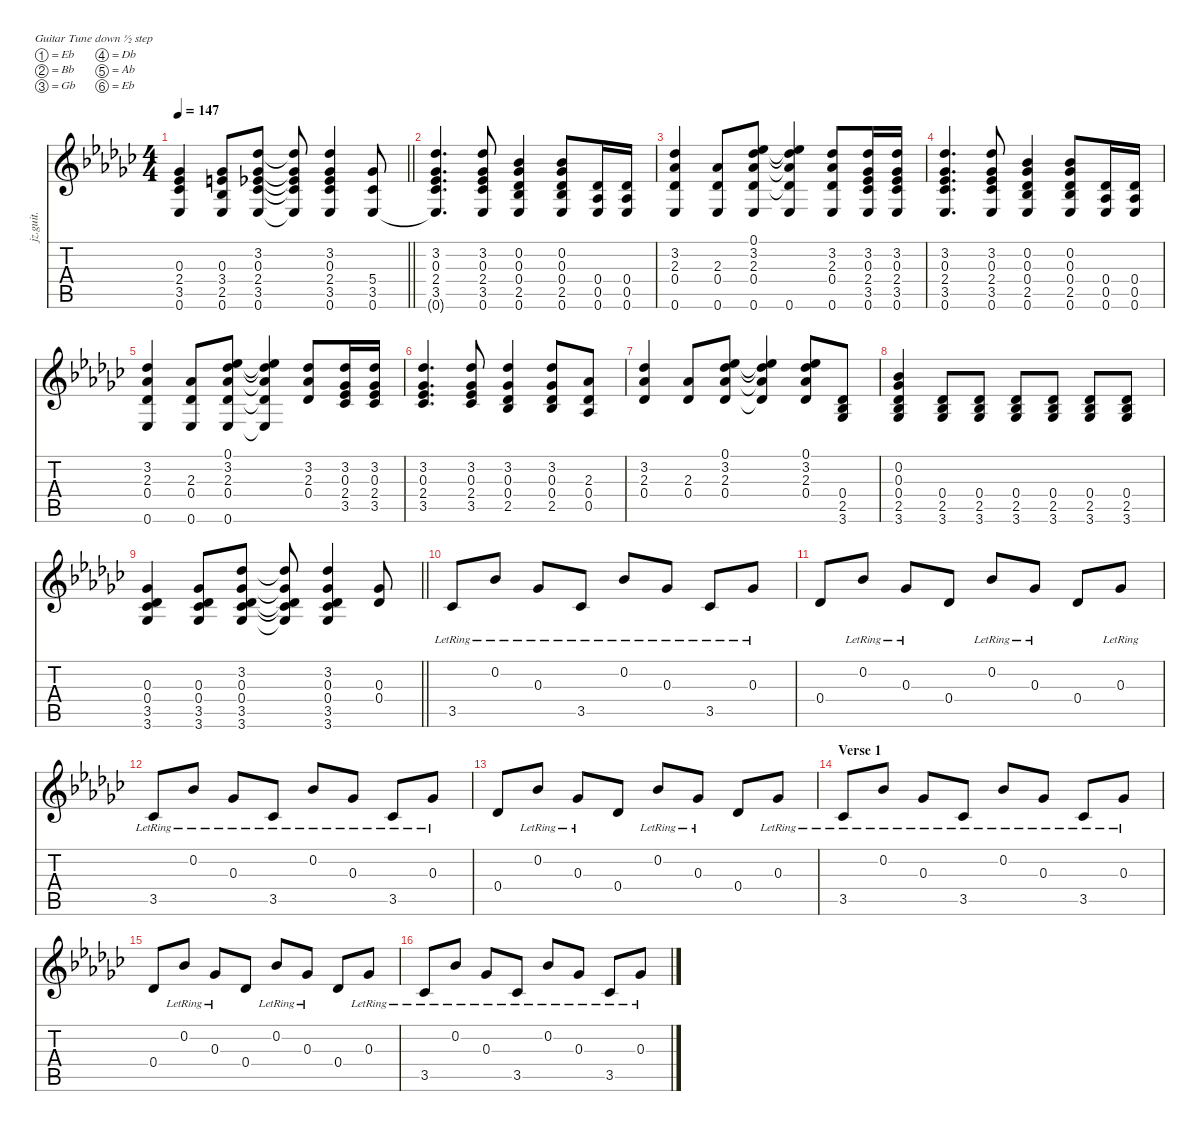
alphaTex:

\defaultSystemsLayout 4
\hideDynamics
\bracketExtendMode nobrackets
\otherSystemsTrackNameOrientation horizontal
\track ("Guitar (Billy)" "jz.guit.") {instrument electricguitarjazz}
\staff {score tabs}
\tuning (Eb4 Bb3 Gb3 Db3 Ab2 Eb2)
\ts (4 4)
\tempo 147
\clef g2
\barLineRight lightlight
\ks ebminor
(0.3{acc b} 2.4{acc b} 3.5{acc b} 0.6{acc b}).4{dy f beam Up} (0.3{acc b} 3.4{acc forcenatural} 2.5{acc b} 0.6{acc b}).8{beam Up} (3.2{acc b} 0.3{acc b} 2.4{acc b} 3.5{acc b} 0.6{acc b}).8{beam Up} (3.2{t acc b} 0.3{t acc b} 2.4{t acc b} 3.5{t acc b} 0.6{t acc b}).8{beam Up} (3.2{acc b} 0.3{acc b} 2.4{acc b} 3.5{acc b} 0.6{acc b}).4{beam Up} (5.4{acc b} 3.5{acc b} 0.6{acc b}).8{beam Up} |
(3.2{acc b} 0.3{acc b} 2.4{acc b} 3.5{acc b} 0.6{t acc b}).4{d beam Up} (3.2{acc b} 0.3{acc b} 2.4{acc b} 3.5{acc b} 0.6{acc b}).8{beam Up} (0.2{acc b} 0.3{acc b} 0.4{acc b} 2.5{acc b} 0.6{acc b}).4{beam Up} (0.2{acc b} 0.3{acc b} 0.4{acc b} 2.5{acc b} 0.6{acc b}).8{beam Up} (0.4{acc b} 0.5{acc b} 0.6{acc b}).16{beam Up} (0.4{acc b} 0.5{acc b} 0.6{acc b}).16{beam Up} |
(3.2{acc b} 2.3{acc b} 0.4{acc b} 0.6{acc b}).4{beam Up} (2.3{acc b} 0.4{acc b} 0.6{acc b}).8{beam Up} (0.1{acc b} 3.2{acc b} 2.3{acc b} 0.4{acc b} 0.6{acc b}).8{beam Up} (0.1{t acc b} 3.2{t acc b} 2.3{t acc b} 0.4{t acc b} 0.6{acc b}).4{beam Up} (3.2{acc b} 2.3{acc b} 0.4{acc b} 0.6{acc b}).8{beam Up} (3.2{acc b} 0.3{acc b} 2.4{acc b} 3.5{acc b} 0.6{acc b}).16{beam Up} (3.2{acc b} 0.3{acc b} 2.4{acc b} 3.5{acc b} 0.6{acc b}).16{beam Up} |
(3.2{acc b} 0.3{acc b} 2.4{acc b} 3.5{acc b} 0.6{acc b}).4{d beam Up} (3.2{acc b} 0.3{acc b} 2.4{acc b} 3.5{acc b} 0.6{acc b}).8{beam Up} (0.2{acc b} 0.3{acc b} 0.4{acc b} 2.5{acc b} 0.6{acc b}).4{beam Up} (0.2{acc b} 0.3{acc b} 0.4{acc b} 2.5{acc b} 0.6{acc b}).8{beam Up} (0.4{acc b} 0.5{acc b} 0.6{acc b}).16{beam Up} (0.4{acc b} 0.5{acc b} 0.6{acc b}).16{beam Up} |
(3.2{acc b} 2.3{acc b} 0.4{acc b} 0.6{acc b}).4{beam Up} (2.3{acc b} 0.4{acc b} 0.6{acc b}).8{beam Up} (0.1{acc b} 3.2{acc b} 2.3{acc b} 0.4{acc b} 0.6{acc b}).8{beam Up} (0.1{t acc b} 3.2{t acc b} 2.3{t acc b} 0.4{t acc b} 0.6{t acc b}).4{beam Up} (3.2{acc b} 2.3{acc b} 0.4{acc b}).8{beam Up} (3.2{acc b} 0.3{acc b} 2.4{acc b} 3.5{acc b}).16{beam Up} (3.2{acc b} 0.3{acc b} 2.4{acc b} 3.5{acc b}).16{beam Up} |
(3.2{acc b} 0.3{acc b} 2.4{acc b} 3.5{acc b}).4{d beam Up} (3.2{acc b} 0.3{acc b} 2.4{acc b} 3.5{acc b}).8{beam Up} (3.2{acc b} 0.3{acc b} 0.4{acc b} 2.5{acc b}).4{beam Up} (3.2{acc b} 0.3{acc b} 0.4{acc b} 2.5{acc b}).8{beam Up} (2.3{acc b} 0.4{acc b} 0.5{acc b}).8{beam Up} |
(3.2{acc b} 2.3{acc b} 0.4{acc b}).4{beam Up} (2.3{acc b} 0.4{acc b}).8{beam Up} (0.1{acc b} 3.2{acc b} 2.3{acc b} 0.4{acc b}).8{beam Up} (0.1{t acc b} 3.2{t acc b} 2.3{t acc b} 0.4{t acc b}).4{beam Up} (0.1{acc b} 3.2{acc b} 2.3{acc b} 0.4{acc b}).8{beam Up} (0.4{acc b} 2.5{acc b} 3.6{acc b}).8{beam Up} |
(0.2{acc b} 0.3{acc b} 0.4{acc b} 2.5{acc b} 3.6{acc b}).4{beam Up} (0.4{acc b} 2.5{acc b} 3.6{acc b}).8{beam Up} (0.4{acc b} 2.5{acc b} 3.6{acc b}).8{beam Up} (0.4{acc b} 2.5{acc b} 3.6{acc b}).8{beam Up} (0.4{acc b} 2.5{acc b} 3.6{acc b}).8{beam Up} (0.4{acc b} 2.5{acc b} 3.6{acc b}).8{beam Up} (0.4{acc b} 2.5{acc b} 3.6{acc b}).8{beam Up} |
\barLineRight lightlight
(0.3{acc b} 0.4{acc b} 3.5{acc b} 3.6{acc b}).4{beam Up} (0.3{acc b} 0.4{acc b} 3.5{acc b} 3.6{acc b}).8{beam Up} (3.2{acc b} 0.3{acc b} 0.4{acc b} 3.5{acc b} 3.6{acc b}).8{beam Up} (3.2{t acc b} 0.3{t acc b} 0.4{t acc b} 3.5{t acc b} 3.6{t acc b}).8{beam Up} (3.2{acc b} 0.3{acc b} 0.4{acc b} 3.5{acc b} 3.6{acc b}).4{beam Up} (0.3{acc b} 0.4{acc b}).8{beam Up} |
3.5{lr acc b}.8{beam Up} 0.2{lr acc b}.8{beam Up} 0.3{lr acc b}.8{beam Up} 3.5{lr acc b}.8{beam Up} 0.2{lr acc b}.8{beam Up} 0.3{lr acc b}.8{beam Up} 3.5{lr acc b}.8{beam Up} 0.3{lr acc b}.8{beam Up} |
0.4{acc b}.8{beam Up} 0.2{lr acc b}.8{beam Up} 0.3{lr acc b}.8{beam Up} 0.4{acc b}.8{beam Up} 0.2{lr acc b}.8{beam Up} 0.3{lr acc b}.8{beam Up} 0.4{acc b}.8{beam Up} 0.3{lr acc b}.8{beam Up} |
3.5{lr acc b}.8{beam Up} 0.2{lr acc b}.8{beam Up} 0.3{lr acc b}.8{beam Up} 3.5{lr acc b}.8{beam Up} 0.2{lr acc b}.8{beam Up} 0.3{lr acc b}.8{beam Up} 3.5{lr acc b}.8{beam Up} 0.3{lr acc b}.8{beam Up} |
0.4{acc b}.8{beam Up} 0.2{lr acc b}.8{beam Up} 0.3{lr acc b}.8{beam Up} 0.4{acc b}.8{beam Up} 0.2{lr acc b}.8{beam Up} 0.3{lr acc b}.8{beam Up} 0.4{acc b}.8{beam Up} 0.3{lr acc b}.8{beam Up} |
\section ("" "Verse 1")
3.5{lr acc b}.8{beam Up} 0.2{lr acc b}.8{beam Up} 0.3{lr acc b}.8{beam Up} 3.5{lr acc b}.8{beam Up} 0.2{lr acc b}.8{beam Up} 0.3{lr acc b}.8{beam Up} 3.5{lr acc b}.8{beam Up} 0.3{lr acc b}.8{beam Up} |
0.4{acc b}.8{beam Up} 0.2{lr acc b}.8{beam Up} 0.3{lr acc b}.8{beam Up} 0.4{acc b}.8{beam Up} 0.2{lr acc b}.8{beam Up} 0.3{lr acc b}.8{beam Up} 0.4{acc b}.8{beam Up} 0.3{lr acc b}.8{beam Up} |
3.5{lr acc b}.8{beam Up} 0.2{lr acc b}.8{beam Up} 0.3{lr acc b}.8{beam Up} 3.5{lr acc b}.8{beam Up} 0.2{lr acc b}.8{beam Up} 0.3{lr acc b}.8{beam Up} 3.5{lr acc b}.8{beam Up} 0.3{lr acc b}.8{beam Up}
